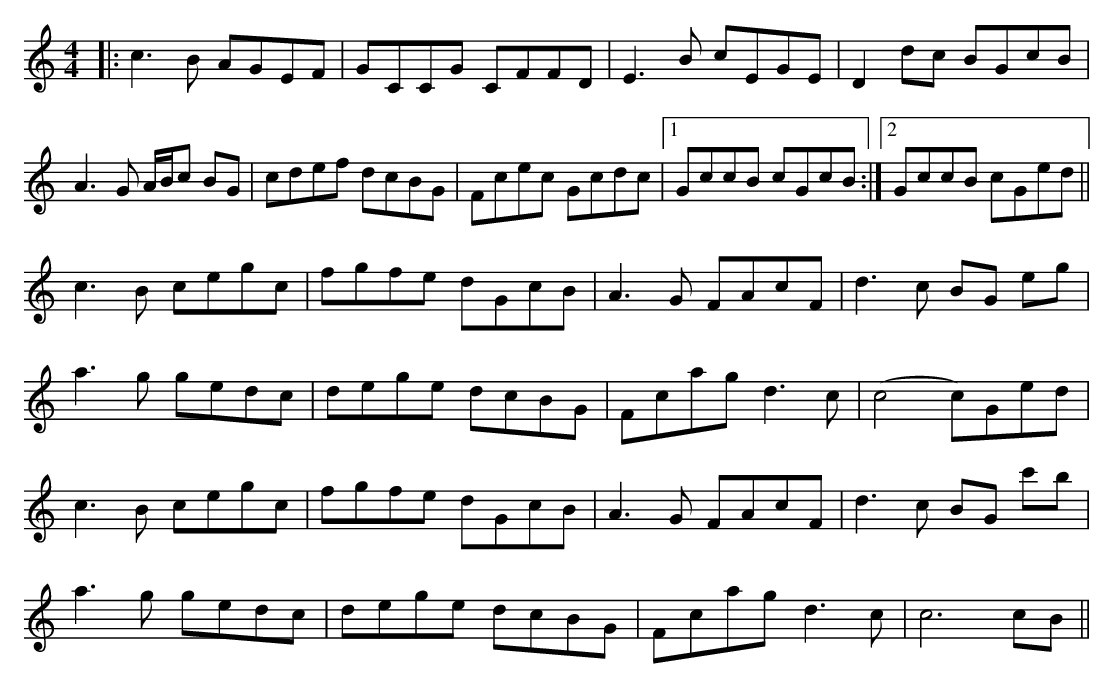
X:1
M:4/4
K:C
|:c3B AGEF|GCCG CFFD|E3B cEGE|D2dc BGcB|
A3 G A/B/c BG|cdef dcBG|Fcec Gcdc|1 GccB cGcB:|2 GccB cGed||
c3B cegc|fgfe dGcB|A3G FAcF|d3c BG eg|
a3g gedc|dege dcBG|Fcag d3c|(c4c)Ged|
c3B cegc|fgfe dGcB|A3G FAcF|d3c BG c'b|
a3g gedc|dege dcBG|Fcag d3c|c6 cB||
